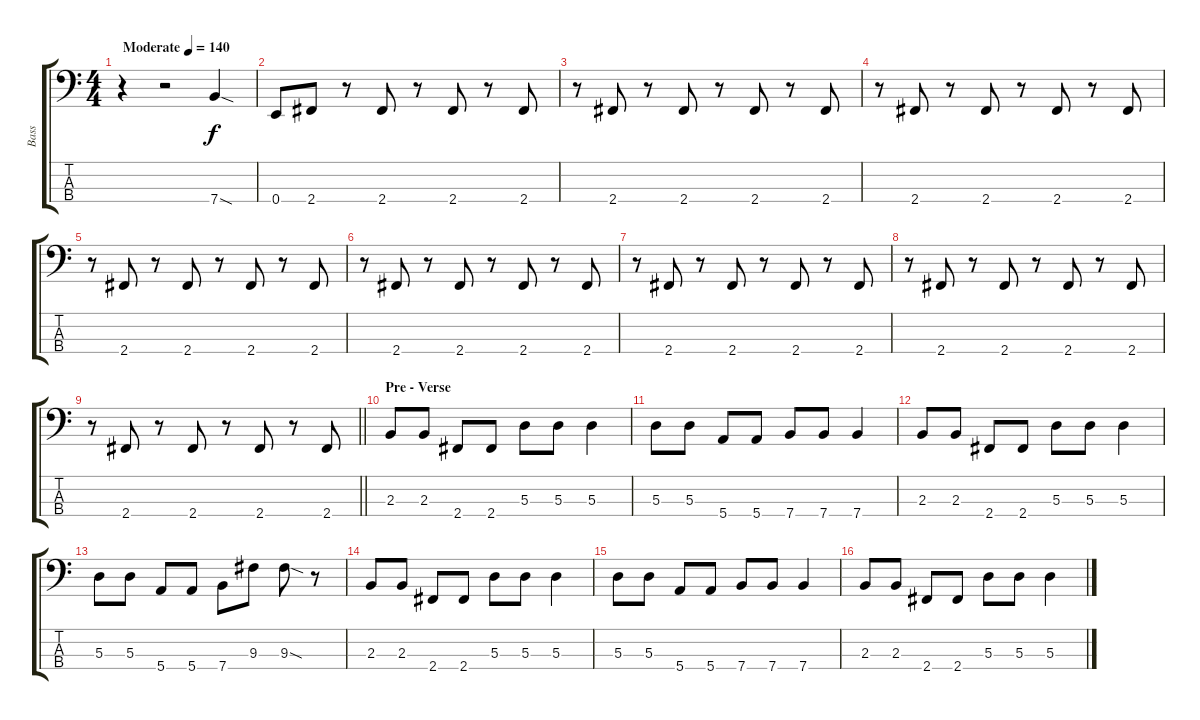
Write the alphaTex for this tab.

\track ("Bass" "Bass") {instrument electricbassfinger}
\staff {score tabs}
\tuning (G2 D2 A1 E1) {hide}
\ts (4 4)
\tempo (140 "Moderate")
\clef f4
\ks c
r.4{dy f instrument electricbassfinger} r.2 7.4{sod}.4 |
0.4.8 2.4.8 r.8 2.4.8 r.8 2.4.8 r.8 2.4.8 |
r.8 2.4.8 r.8 2.4.8 r.8 2.4.8 r.8 2.4.8 |
r.8 2.4.8 r.8 2.4.8 r.8 2.4.8 r.8 2.4.8 |
r.8 2.4.8 r.8 2.4.8 r.8 2.4.8 r.8 2.4.8 |
r.8 2.4.8 r.8 2.4.8 r.8 2.4.8 r.8 2.4.8 |
r.8 2.4.8 r.8 2.4.8 r.8 2.4.8 r.8 2.4.8 |
r.8 2.4.8 r.8 2.4.8 r.8 2.4.8 r.8 2.4.8 |
\barLineRight lightlight
r.8 2.4.8 r.8 2.4.8 r.8 2.4.8 r.8 2.4.8 |
\section ("" "Pre - Verse")
2.3.8 2.3.8 2.4.8 2.4.8 5.3.8 5.3.8 5.3.4 |
5.3.8 5.3.8 5.4.8 5.4.8 7.4.8 7.4.8 7.4.4 |
2.3.8 2.3.8 2.4.8 2.4.8 5.3.8 5.3.8 5.3.4 |
5.3.8 5.3.8 5.4.8 5.4.8 7.4.8 9.3.8 9.3{sod}.8 r.8 |
2.3.8 2.3.8 2.4.8 2.4.8 5.3.8 5.3.8 5.3.4 |
5.3.8 5.3.8 5.4.8 5.4.8 7.4.8 7.4.8 7.4.4 |
2.3.8 2.3.8 2.4.8 2.4.8 5.3.8 5.3.8 5.3.4
